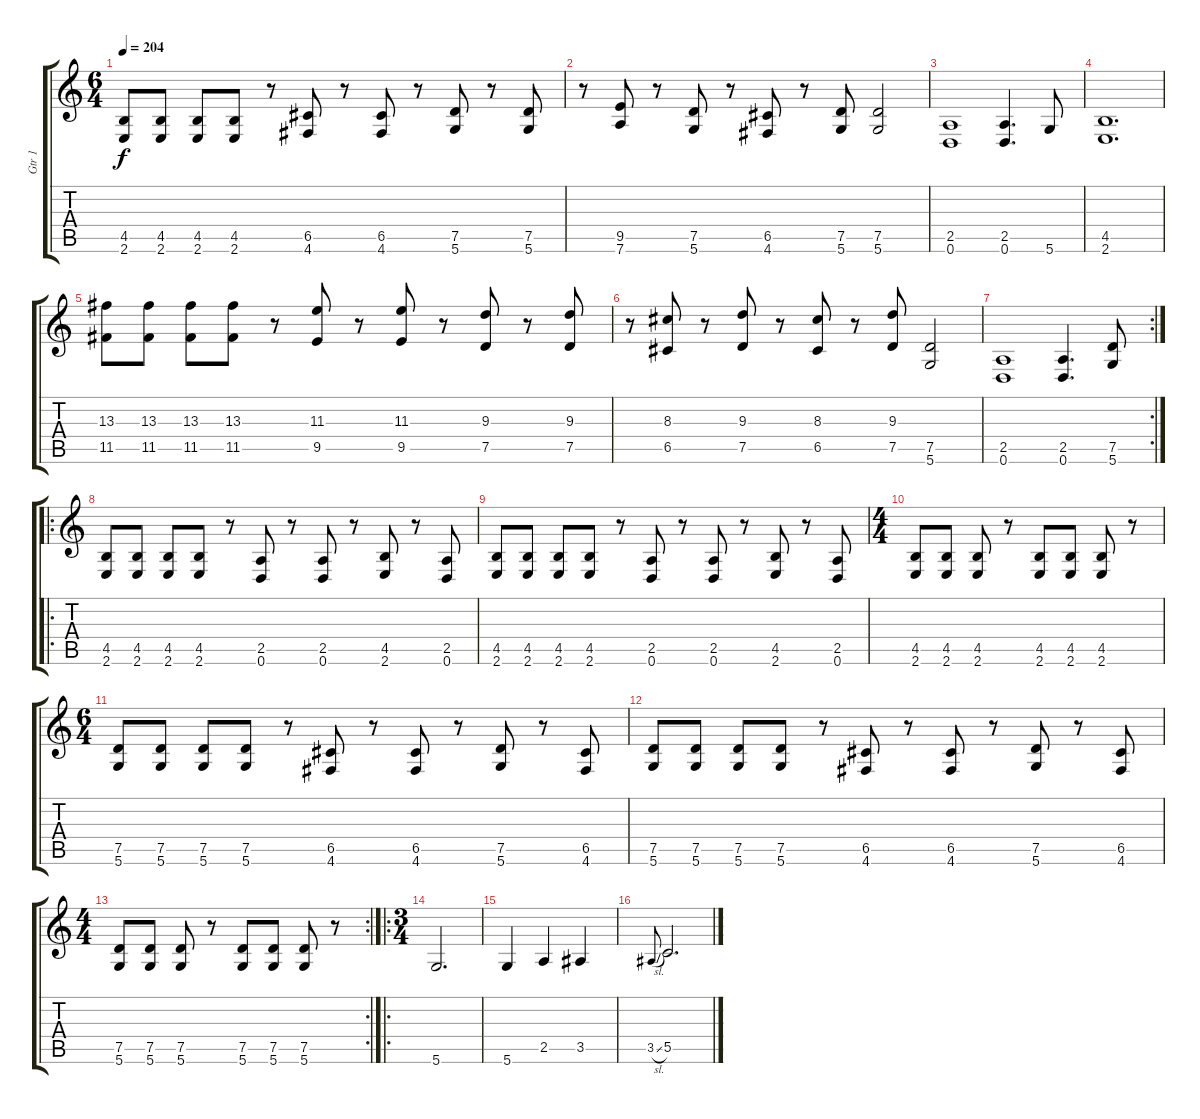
\track ("Gtr 1" "Gtr 1") {instrument distortionguitar}
\staff {score tabs}
\tuning (D4 A3 F3 C3 G2 D2) {hide}
\ts (6 4)
\tempo 204
\clef g2
\ks c
(4.5 2.6).8{dy f} (4.5 2.6).8 (4.5 2.6).8 (4.5 2.6).8 r.8 (6.5 4.6).8 r.8 (6.5 4.6).8 r.8 (7.5 5.6).8 r.8 (7.5 5.6).8 |
r.8 (9.5 7.6).8 r.8 (7.5 5.6).8 r.8 (6.5 4.6).8 r.8 (7.5 5.6).8 (7.5 5.6).2 |
(2.5 0.6).1 (2.5 0.6).4{d} 5.6.8 |
(4.5 2.6).1{d} |
(13.3 11.5).8 (13.3 11.5).8 (13.3 11.5).8 (13.3 11.5).8 r.8 (11.3 9.5).8 r.8 (11.3 9.5).8 r.8 (9.3 7.5).8 r.8 (9.3 7.5).8 |
r.8 (8.3 6.5).8 r.8 (9.3 7.5).8 r.8 (8.3 6.5).8 r.8 (9.3 7.5).8 (7.5 5.6).2 |
\rc 2
(2.5 0.6).1 (2.5 0.6).4{d} (7.5 5.6).8 |
\ro
(4.5 2.6).8 (4.5 2.6).8 (4.5 2.6).8 (4.5 2.6).8 r.8 (2.5 0.6).8 r.8 (2.5 0.6).8 r.8 (4.5 2.6).8 r.8 (2.5 0.6).8 |
(4.5 2.6).8 (4.5 2.6).8 (4.5 2.6).8 (4.5 2.6).8 r.8 (2.5 0.6).8 r.8 (2.5 0.6).8 r.8 (4.5 2.6).8 r.8 (2.5 0.6).8 |
\ts (4 4)
(4.5 2.6).8 (4.5 2.6).8 (4.5 2.6).8 r.8 (4.5 2.6).8 (4.5 2.6).8 (4.5 2.6).8 r.8 |
\ts (6 4)
(7.5 5.6).8 (7.5 5.6).8 (7.5 5.6).8 (7.5 5.6).8 r.8 (6.5 4.6).8 r.8 (6.5 4.6).8 r.8 (7.5 5.6).8 r.8 (6.5 4.6).8 |
(7.5 5.6).8 (7.5 5.6).8 (7.5 5.6).8 (7.5 5.6).8 r.8 (6.5 4.6).8 r.8 (6.5 4.6).8 r.8 (7.5 5.6).8 r.8 (6.5 4.6).8 |
\rc 2
\ts (4 4)
(7.5 5.6).8 (7.5 5.6).8 (7.5 5.6).8 r.8 (7.5 5.6).8 (7.5 5.6).8 (7.5 5.6).8 r.8 |
\ro
\ts (3 4)
5.6.2{d} |
5.6.4 2.5.4 3.5.4 |
3.5{sl}.8{gr onbeat} 5.5.2{d}
